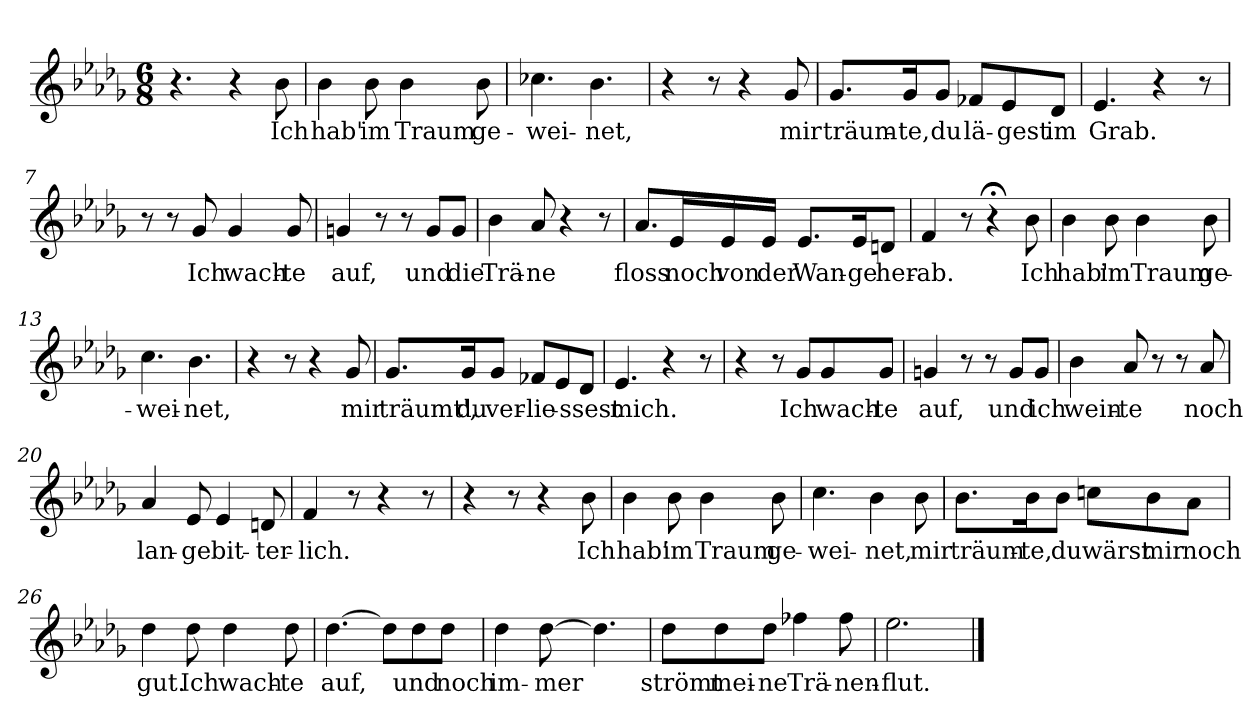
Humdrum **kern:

**kern	**text
*part1	*part1
*staff1	*staff1
*clefG2	*
*k[b-e-a-d-g-]	*
*M6/8	*
=1	=1
4.r	.
4r	.
!	!LO:LY:b
8b-\	Ich
=2	=2
!	!LO:LY:b
4b-\	hab'
!	!LO:LY:b
8b-\	im
!	!LO:LY:b
4b-\	Traum
!	!LO:LY:b
8b-\	ge-
=3	=3
!	!LO:LY:b
4.cc-X\	-wei-
!	!LO:LY:b
4.b-\	-net,
=4	=4
4r	.
8r	.
4r	.
!	!LO:LY:b
8g-/	mir
=5	=5
!	!LO:LY:b
8.g-/L	träum-
!	!LO:LY:b
16g-/K	-te,
!	!LO:LY:b
8g-/J	du
!	!LO:LY:b
8f-X/L	lä-
!	!LO:LY:b
8e-/	-gest
!	!LO:LY:b
8d-/J	im
=6	=6
!	!LO:LY:b
4.e-/	Grab.
4r	.
8r	.
=7	=7
8r	.
8r	.
!	!LO:LY:b
8g-/	Ich
!	!LO:LY:b
4g-/	wach-
!	!LO:LY:b
8g-/	-te
!!LO:LB:g=z
=8	=8
!	!LO:LY:b
4gn/	auf,
8r	.
8r	.
!	!LO:LY:b
8g/L	und
!	!LO:LY:b
8g/J	die
=9	=9
!	!LO:LY:b
4b-\	Trä-
!	!LO:LY:b
8a-/	-ne
4r	.
8r	.
=10	=10
!	!LO:LY:b
8.a-/L	floss
!	!LO:LY:b
16e-/L	noch
!	!LO:LY:b
16e-/	von
!	!LO:LY:b
16e-/JJ	der
!	!LO:LY:b
8.e-/L	Wan-
!	!LO:LY:b
16e-/K	-ge
!	!LO:LY:b
8dn/J	her-
=11	=11
!	!LO:LY:b
4f/	-ab.
8r	.
4r;<	.
!	!LO:LY:b
8b-\	Ich
=12	=12
!	!LO:LY:b
4b-\	hab'
!	!LO:LY:b
8b-\	im
!	!LO:LY:b
4b-\	Traum
!	!LO:LY:b
8b-\	ge-
=13	=13
!	!LO:LY:b
4.cc\	-wei-
!	!LO:LY:b
4.b-\	-net,
=14	=14
4r	.
8r	.
4r	.
!	!LO:LY:b
8g-/	mir
!!LO:LB:g=z
=15	=15
!	!LO:LY:b
8.g-/L	träumt',
!	!LO:LY:b
16g-/K	du
!	!LO:LY:b
8g-/J	ver-
!	!LO:LY:b
8f-X/L	-lie-
8e-/	.
!	!LO:LY:b
8d-/J	-ssest
=16	=16
!	!LO:LY:b
4.e-/	mich.
4r	.
8r	.
=17	=17
4r	.
8r	.
!	!LO:LY:b
8g-/L	Ich
!	!LO:LY:b
8g-/	wach-
!	!LO:LY:b
8g-/J	-te
=18	=18
!	!LO:LY:b
4gn/	auf,
8r	.
8r	.
!	!LO:LY:b
8g/L	und
!	!LO:LY:b
8g/J	ich
=19	=19
!	!LO:LY:b
4b-\	wein-
!	!LO:LY:b
8a-/	-te
8r	.
8r	.
!	!LO:LY:b
8a-/	noch
=20	=20
!	!LO:LY:b
4a-/	lan-
!	!LO:LY:b
8e-/	-ge
!	!LO:LY:b
4e-/	bit-
!	!LO:LY:b
8dn/	-ter-
=21	=21
!	!LO:LY:b
4f/	-lich.
8r	.
4r	.
8r	.
!!LO:LB:g=z
=22	=22
4r	.
8r	.
4r	.
!	!LO:LY:b
8b-\	Ich
=23	=23
!	!LO:LY:b
4b-\	hab'
!	!LO:LY:b
8b-\	im
!	!LO:LY:b
4b-\	Traum
!	!LO:LY:b
8b-\	ge-
=24	=24
!	!LO:LY:b
4.cc\	-wei-
!	!LO:LY:b
4b-\	-net,
!	!LO:LY:b
8b-\	mir
=25	=25
!	!LO:LY:b
8.b-\L	träum-
!	!LO:LY:b
16b-\K	-te,
!	!LO:LY:b
8b-\J	du
!	!LO:LY:b
8ccn\L	wärst
!	!LO:LY:b
8b-\	mir
!	!LO:LY:b
8a-\J	noch
=26	=26
!	!LO:LY:b
4dd-\	gut.
!	!LO:LY:b
8dd-\	Ich
!	!LO:LY:b
4dd-\	wach-
!	!LO:LY:b
8dd-\	-te
=27	=27
!	!LO:LY:b
[4.dd-\	auf,
8dd-\L]	.
!	!LO:LY:b
8dd-\	und
!	!LO:LY:b
8dd-\J	noch
!!LO:LB:g=z
=28	=28
!	!LO:LY:b
4dd-\	im-
!	!LO:LY:b
[8dd-\	-mer
4.dd-\]	.
=29	=29
!	!LO:LY:b
8dd-\L	strömt
!	!LO:LY:b
8dd-\	mei-
!	!LO:LY:b
8dd-\J	-ne
!	!LO:LY:b
4ff-X\	Trä-
!	!LO:LY:b
8ff-\	-nen-
=30	=30
!	!LO:LY:b
2.ee-\	-flut.
==	==
*-	*-
